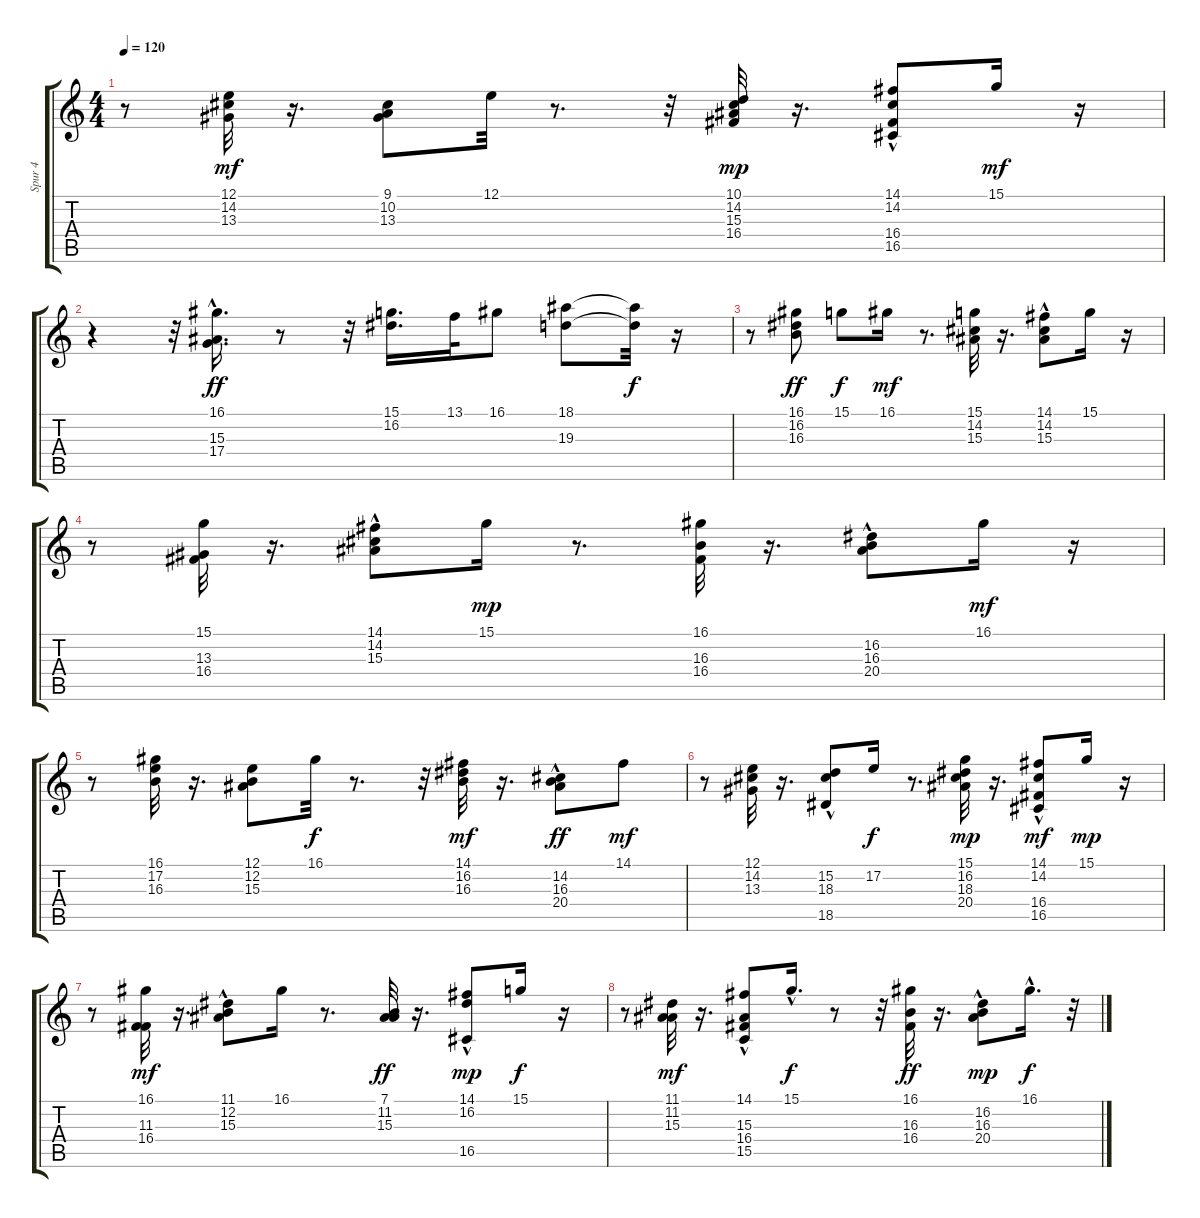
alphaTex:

\track ("Spur 4" "Spur 4") {instrument percussiveorgan}
\staff {score tabs}
\tuning (E4 B3 G3 D3 A2 E2) {hide}
\ts (4 4)
\tempo 120
\clef g2
\ks c
r.8{dy mp} (12.1 14.2 13.3).32{dy mf} r.16{d} (9.1 10.2 13.3).8 12.1.32 r.8{d} r.32 (10.1 14.2 15.3 16.4).32{dy mp} r.16{d} (14.1 14.2{hac} 16.4{hac} 16.5{hac}).8 15.1.16{dy mf} r.16 |
r.4 r.32 (16.1{hac} 15.3{hac} 17.4{hac}).16{d dy ff} r.8 r.32 (15.1 16.2).16{d} 13.1.32 16.1.8 (18.1 19.3).8 (18.1{t} 19.3{t}).32{dy f} r.16 |
r.8 (16.1 16.2 16.3).8{dy ff} 15.1.8{dy f} 16.1.16{dy mf} r.8{d} (15.1 14.2 15.3).32 r.16{d} (14.1 14.2{hac} 15.3).8 15.1.16 r.16 |
r.8 (15.1 13.3 16.4).32 r.16{d} (14.1 14.2{hac} 15.3{hac}).8 15.1.16{dy mp} r.8{d} (16.1 16.3 16.4).32 r.16{d} (16.2 16.3{hac} 20.4).8 16.1.16{dy mf} r.16 |
r.8 (16.1 17.2 16.3).32 r.16{d} (12.1 12.2 15.3).8 16.1.32{dy f} r.8{d} r.32 (14.1 16.2 16.3).32{dy mf} r.16{d} (14.2 16.3 20.4{hac}).8{dy ff} 14.1.8{dy mf} |
r.8 (12.1 14.2 13.3).32 r.16{d} (15.2 18.3 18.5{hac}).8 17.2.16{dy f} r.8{d} (15.1 16.2 18.3 20.4).32{dy mp} r.16{d} (14.1 14.2{hac} 16.4{hac} 16.5{hac}).8{dy mf} 15.1.16{dy mp} r.16 |
r.8 (16.1 11.3 16.4).32{dy mf} r.16{d} (11.1{hac} 12.2{hac} 15.3).8 16.1.16 r.8{d} (7.1 11.2 15.3).32{dy ff} r.16{d} (14.1 16.2{hac} 16.5{hac}).8{dy mp} 15.1.16{dy f} r.16 |
r.8 (11.1 11.2 15.3).32{dy mf} r.16{d} (14.1 15.3{hac} 16.4{hac} 15.5).8 15.1{hac}.16{d dy f} r.8 r.32 (16.1 16.3 16.4).32{dy ff} r.16{d} (16.2{hac} 16.3{hac} 20.4).8{dy mp} 16.1{hac}.16{d dy f} r.32
